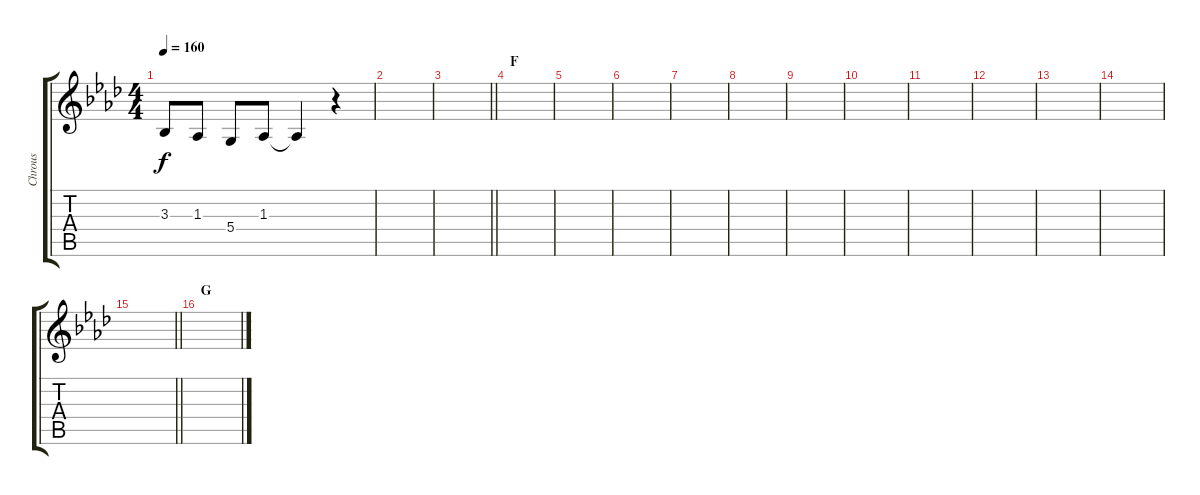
\track ("Chrous" "Chrous") {instrument oboe}
\staff {score tabs}
\tuning (E4 B3 G3 D3 A2 E2) {hide}
\ts (4 4)
\tempo 160
\clef g2
\ks ab
3.3.8{dy f} 1.3.8 5.4.8 1.3.8 1.3{t}.4 r.4 |
|
\barLineRight lightlight
|
\section ("" "F")
|
|
|
|
|
|
|
|
|
|
|
\barLineRight lightlight
|
\section ("" "G")
